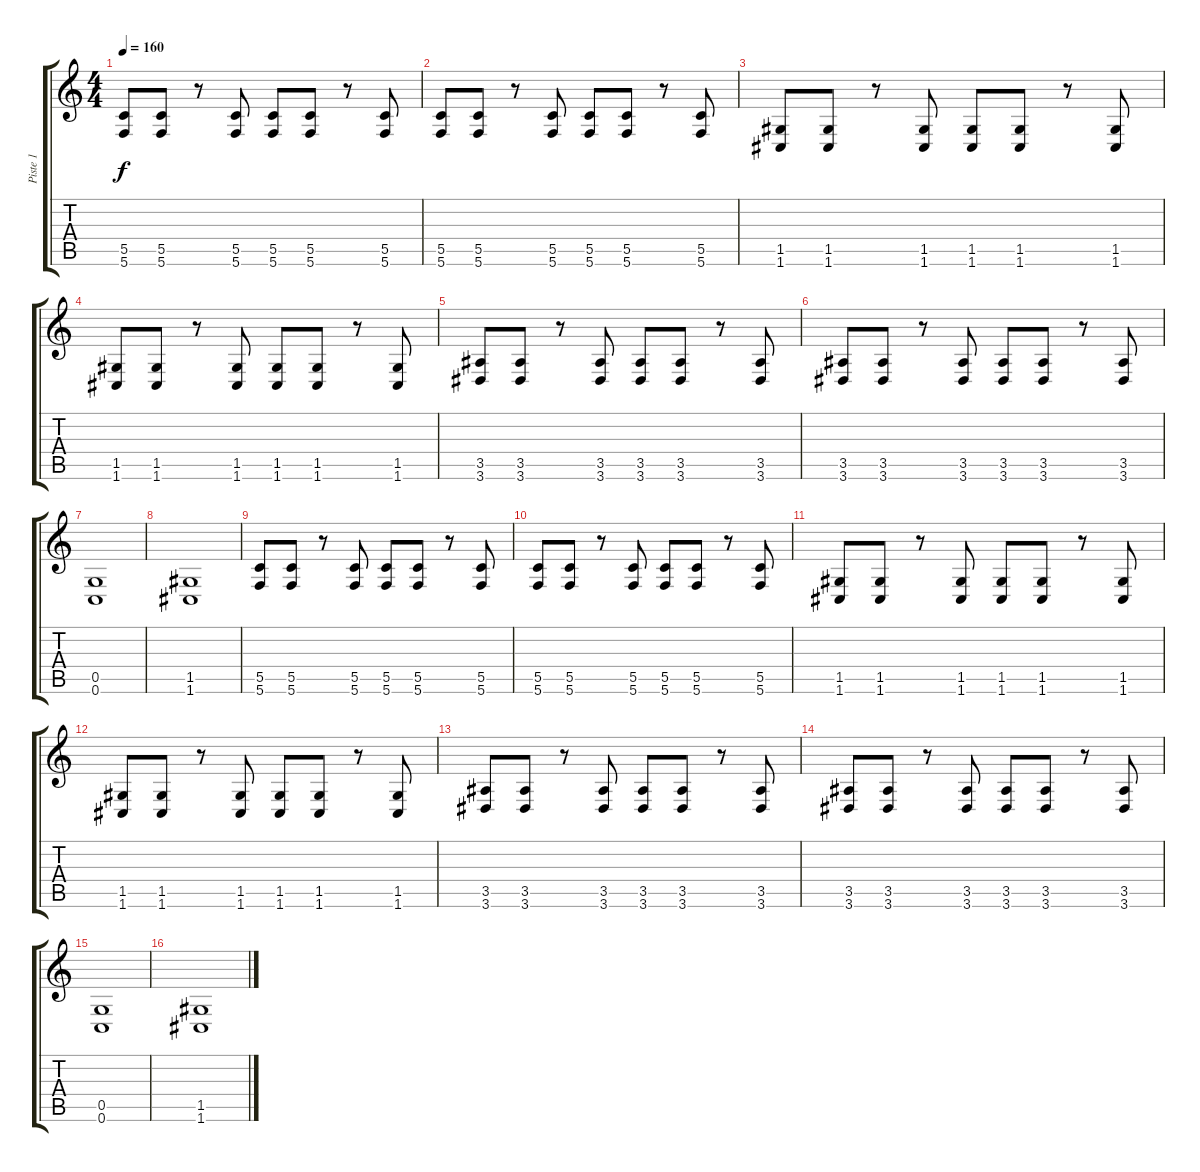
\track ("Piste 1" "Piste 1") {instrument distortionguitar}
\staff {score tabs}
\tuning (D4 A3 F3 C3 G2 C2) {hide}
\ts (4 4)
\tempo 160
\clef g2
\ks c
(5.5 5.6).8{dy f} (5.5 5.6).8 r.8 (5.5 5.6).8 (5.5 5.6).8 (5.5 5.6).8 r.8 (5.5 5.6).8 |
(5.5 5.6).8 (5.5 5.6).8 r.8 (5.5 5.6).8 (5.5 5.6).8 (5.5 5.6).8 r.8 (5.5 5.6).8 |
(1.5 1.6).8 (1.5 1.6).8 r.8 (1.5 1.6).8 (1.5 1.6).8 (1.5 1.6).8 r.8 (1.5 1.6).8 |
(1.5 1.6).8 (1.5 1.6).8 r.8 (1.5 1.6).8 (1.5 1.6).8 (1.5 1.6).8 r.8 (1.5 1.6).8 |
(3.5 3.6).8 (3.5 3.6).8 r.8 (3.5 3.6).8 (3.5 3.6).8 (3.5 3.6).8 r.8 (3.5 3.6).8 |
(3.5 3.6).8 (3.5 3.6).8 r.8 (3.5 3.6).8 (3.5 3.6).8 (3.5 3.6).8 r.8 (3.5 3.6).8 |
(0.5 0.6).1 |
(1.5 1.6).1 |
(5.5 5.6).8 (5.5 5.6).8 r.8 (5.5 5.6).8 (5.5 5.6).8 (5.5 5.6).8 r.8 (5.5 5.6).8 |
(5.5 5.6).8 (5.5 5.6).8 r.8 (5.5 5.6).8 (5.5 5.6).8 (5.5 5.6).8 r.8 (5.5 5.6).8 |
(1.5 1.6).8 (1.5 1.6).8 r.8 (1.5 1.6).8 (1.5 1.6).8 (1.5 1.6).8 r.8 (1.5 1.6).8 |
(1.5 1.6).8 (1.5 1.6).8 r.8 (1.5 1.6).8 (1.5 1.6).8 (1.5 1.6).8 r.8 (1.5 1.6).8 |
(3.5 3.6).8 (3.5 3.6).8 r.8 (3.5 3.6).8 (3.5 3.6).8 (3.5 3.6).8 r.8 (3.5 3.6).8 |
(3.5 3.6).8 (3.5 3.6).8 r.8 (3.5 3.6).8 (3.5 3.6).8 (3.5 3.6).8 r.8 (3.5 3.6).8 |
(0.5 0.6).1 |
(1.5 1.6).1
